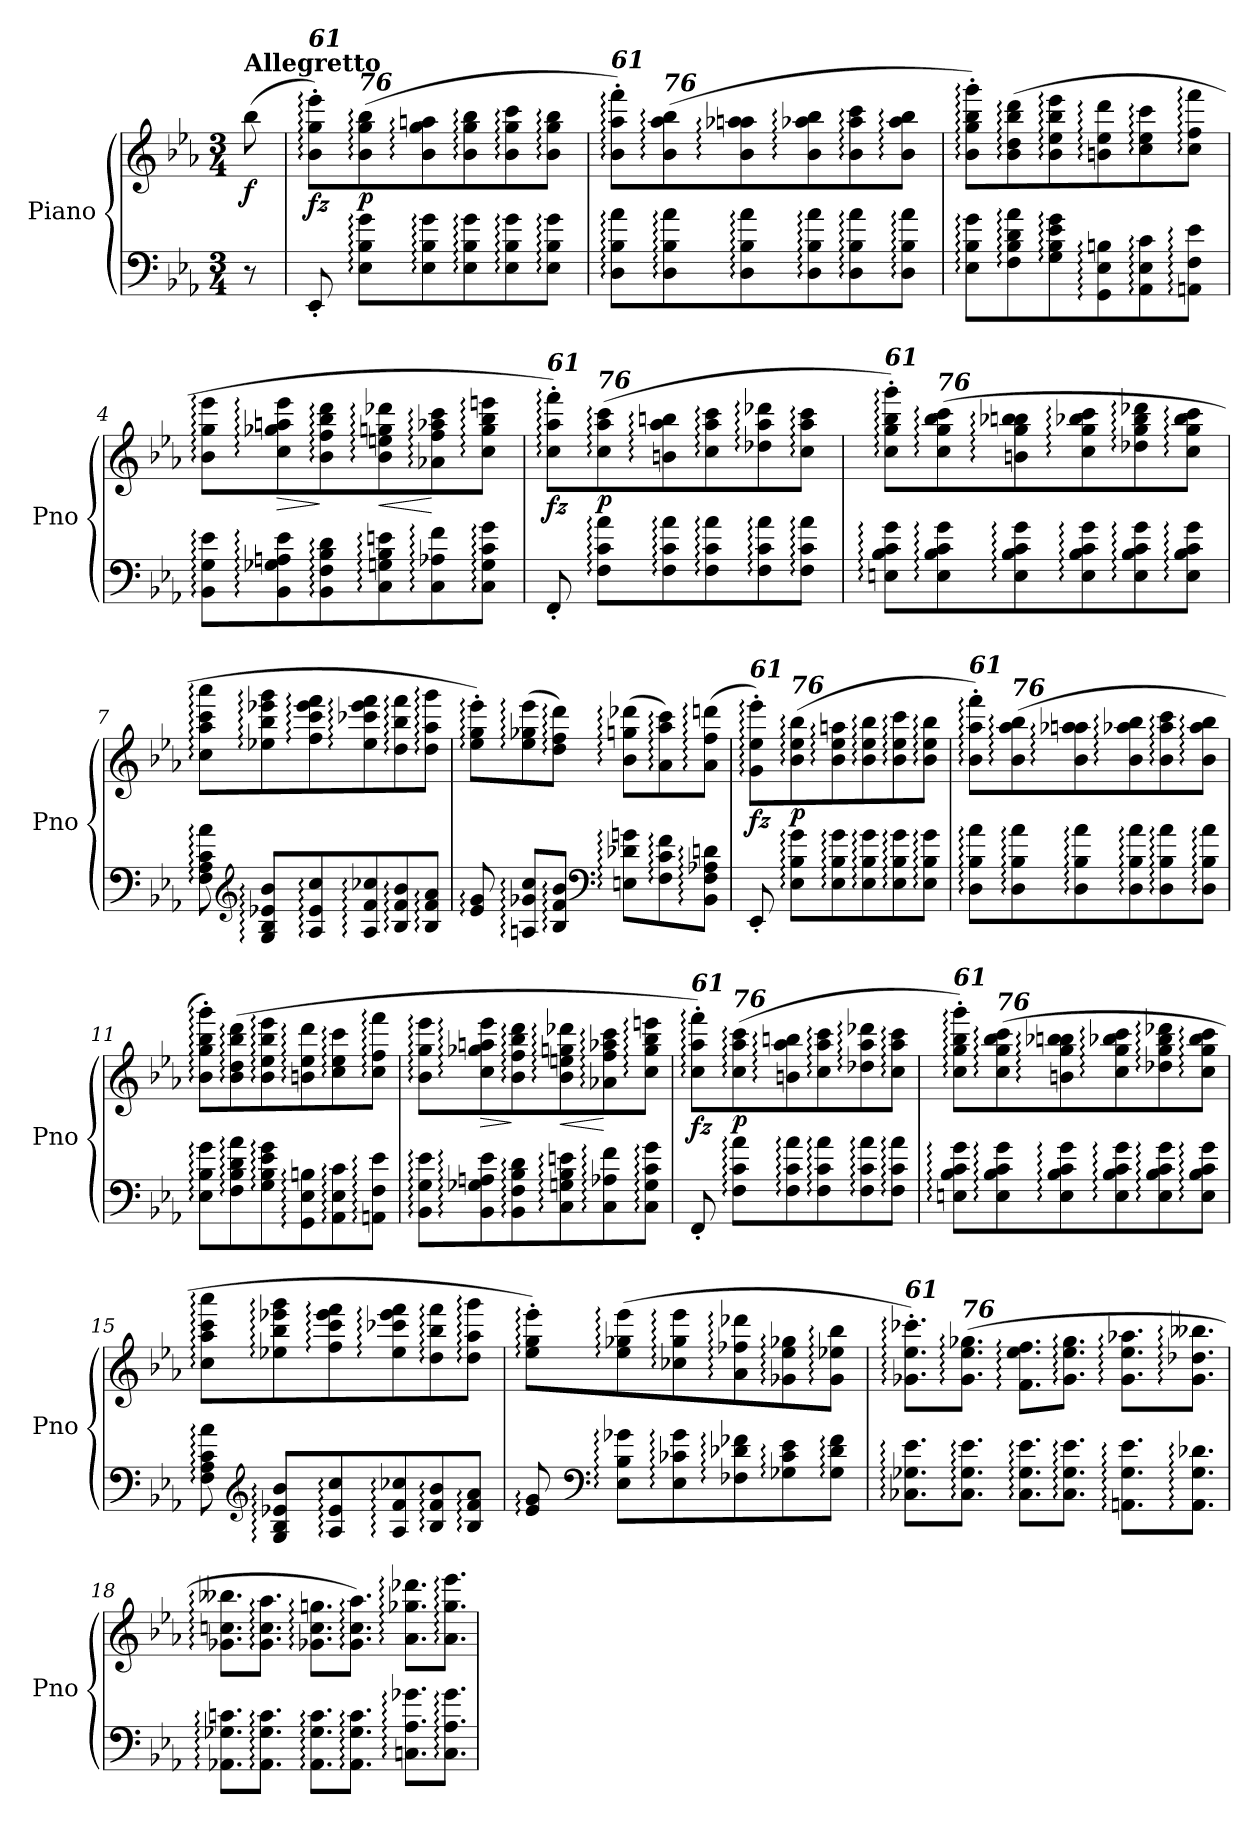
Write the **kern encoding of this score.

**kern	**kern	**dynam
*part1	*part1	*part1
*staff2	*staff1	*staff1/2
*I"Piano	*	*
*I'Pno	*	*
*clefF4	*clefG2	*
*k[b-e-a-]	*k[b-e-a-]	*
*M3/4	*M3/4	*
=	=	=
!	!LO:TX:a:B:t=Allegretto	!
!	!	!LO:DY:b
8r	(>8bb-\	f
=1	=1	=1
!	!LO:TX:a:Bi:t=61	!
!	!	!LO:DY:b
8EE-'/	8b-\:' 8gg\:' 8eee-\:'L)	fz
!	!LO:TX:a:Bi:t=76	!
!	!	!LO:DY:b
8E-\: 8B-\: 8g\:L	(>8b-\: 8gg\: 8bb-\:	p
8E-\: 8B-\: 8g\:	8b-\: 8gg\: 8aan\:	.
8E-\: 8B-\: 8g\:	8b-\: 8gg\: 8bb-\:	.
8E-\: 8B-\: 8g\:	8b-\: 8gg\: 8ccc\:	.
8E-\: 8B-\: 8g\:J	8b-\: 8gg\: 8bb-\:J	.
=2	=2	=2
!	!LO:TX:a:Bi:t=61	!
8D\: 8B-\: 8a-\:L	8b-\:' 8aa-\:' 8fff\:'L)	.
!	!LO:TX:a:Bi:t=76	!
8D\: 8B-\: 8a-\:	(>8b-\: 8aa-\: 8bb-\:	.
8D\: 8B-\: 8a-\:	8b-\: 8aa-X\: 8aan\:	.
8D\: 8B-\: 8a-\:	8b-\: 8aa-X\: 8bb-\:	.
8D\: 8B-\: 8a-\:	8b-\: 8aa-\: 8ccc\:	.
8D\: 8B-\: 8a-\:J	8b-\: 8aa-\: 8bb-\:J	.
=3	=3	=3
8E-\: 8B-\: 8g\:L	8b-\:' 8gg\:' 8bb-\:' 8ggg\:'L)	.
8F\: 8B-\: 8d\: 8a-\:	(>8b-\: 8dd\: 8bb-\: 8ddd\:	.
8G\: 8B-\: 8e-\: 8g\:	8b-\: 8ee-\: 8bb-\: 8eee-\:	.
8GG\: 8E-\: 8Bn\:	8bn\: 8ee-\: 8ddd\:	.
8AA-\: 8E-\: 8c\:	8cc\: 8ee-\: 8ccc\:	.
8AAn\: 8F\: 8e-\:J	8cc\: 8ff\: 8fff\:J	.
!!LO:LB:g=z
=4	=4	=4
8BB-\: 8G\: 8e-\:L	8b-\: 8gg\: 8eee-\:L	.
!	!	!LO:HP:b
8BB-\: 8G-X\: 8An\: 8e-\:	8cc\: 8gg-X\: 8aan\: 8eee-\:	>
8BB-\: 8F\: 8B-\: 8d\:	8b-\: 8ff\: 8bb-\: 8ddd\:	]
!	!	!LO:HP:b
8C\: 8Gn\: 8B-\: 8en\:	8b-\: 8een\: 8ggn\: 8ddd-X\:	<
8C\: 8A-X\: 8f\:	8a-X\: 8ff\: 8aa-X\: 8ccc\:	[
8C\: 8G\: 8c\: 8g\:J	8cc\: 8gg\: 8bb-\: 8eeen\:J	.
=5	=5	=5
!	!LO:TX:a:Bi:t=61	!
!	!	!LO:DY:b
8FF'/	8cc\:' 8aa-\:' 8fff\:'L)	fz
!	!LO:TX:a:Bi:t=76	!
!	!	!LO:DY:b
8F\: 8c\: 8a-\:L	(>8cc\: 8aa-\: 8ccc\:	p
8F\: 8c\: 8a-\:	8bn\: 8aa-\: 8bbn\:	.
8F\: 8c\: 8a-\:	8cc\: 8aa-\: 8ccc\:	.
8F\: 8c\: 8a-\:	8dd-X\: 8aa-\: 8ddd-X\:	.
8F\: 8c\: 8a-\:J	8cc\: 8aa-\: 8ccc\:J	.
=6	=6	=6
!	!LO:TX:a:Bi:t=61	!
8En\: 8B-\: 8c\: 8g\:L	8cc\:' 8gg\:' 8bb-\:' 8ggg\:'L)	.
!	!LO:TX:a:Bi:t=76	!
8E\: 8B-\: 8c\: 8g\:	(>8cc\: 8gg\: 8bb-\: 8ccc\:	.
8E\: 8B-\: 8c\: 8g\:	8bn\: 8gg\: 8bb-X\: 8bbn\:	.
8E\: 8B-\: 8c\: 8g\:	8cc\: 8gg\: 8bb-X\: 8ccc\:	.
8E\: 8B-\: 8c\: 8g\:	8dd-X\: 8gg\: 8bb-\: 8ddd-X\:	.
8E\: 8B-\: 8c\: 8g\:J	8cc\: 8gg\: 8bb-\: 8ccc\:J	.
!!LO:PB:g=z
=7	=7	=7
8F\: 8A-\: 8c\: 8a-\:	8cc\: 8aa-\: 8ccc\: 8aaa-\:L	.
*clefG2	*	*
8G/: 8B-/: 8e-X/: 8b-/:L	8ee-X\: 8bb-\: 8eee-X\: 8ggg\:	.
8A-/: 8e-/: 8cc/:	8ff\: 8ccc\: 8eee-\: 8fff\:	.
8A-/: 8f/: 8cc-X/:	8ee-\: 8ccc-X\: 8eee-\: 8fff\:	.
8B-/: 8f/: 8b-/:	8dd\: 8bb-\: 8fff\:	.
8B-/: 8f/: 8a-/:J	8dd\: 8aa-\: 8ggg\:J	.
=8	=8	=8
8e-/: 8g/:	8ee-\:' 8gg\:' 8eee-\:'L)	.
8An/: 8g-X/: 8cc/:L	(>8ee-\: 8gg-X\: 8eee-\:	.
8B-/: 8f/: 8b-/:J	8dd\: 8ff\: 8ddd\:J)	.
*clefF4	*	*
8En\: 8d-X\: 8gn\:L	(>8b-\: 8ggn\: 8ddd-X\:L	.
8F\: 8c\: 8f\:	8a-\: 8aa-\: 8ccc\:)	.
8BB-\: 8F\: 8A-X\: 8dn\:J	(>8a-\: 8ff\: 8dddn\:J	.
=9	=9	=9
!	!LO:TX:a:Bi:t=61	!
!	!	!LO:DY:b
8EE-'/	8g\:' 8ee-\:' 8eee-\:'L)	fz
!	!LO:TX:a:Bi:t=76	!
!	!	!LO:DY:b
8E-\: 8B-\: 8g\:L	(>8b-\: 8ee-\: 8bb-\:	p
8E-\: 8B-\: 8g\:	8b-\: 8ee-\: 8aan\:	.
8E-\: 8B-\: 8g\:	8b-\: 8ee-\: 8bb-\:	.
8E-\: 8B-\: 8g\:	8b-\: 8ee-\: 8ccc\:	.
8E-\: 8B-\: 8g\:J	8b-\: 8ee-\: 8bb-\:J	.
!!LO:PB:g=z
=10	=10	=10
!	!LO:TX:a:Bi:t=61	!
8D\: 8B-\: 8a-\:L	8b-\:' 8aa-\:' 8fff\:'L)	.
!	!LO:TX:a:Bi:t=76	!
8D\: 8B-\: 8a-\:	(>8b-\: 8aa-\: 8bb-\:	.
8D\: 8B-\: 8a-\:	8b-\: 8aa-X\: 8aan\:	.
8D\: 8B-\: 8a-\:	8b-\: 8aa-X\: 8bb-\:	.
8D\: 8B-\: 8a-\:	8b-\: 8aa-\: 8ccc\:	.
8D\: 8B-\: 8a-\:J	8b-\: 8aa-\: 8bb-\:J	.
=11	=11	=11
8E-\: 8B-\: 8g\:L	8b-\:' 8gg\:' 8bb-\:' 8ggg\:'L)	.
8F\: 8B-\: 8d\: 8a-\:	(>8b-\: 8dd\: 8bb-\: 8ddd\:	.
8G\: 8B-\: 8e-\: 8g\:	8b-\: 8ee-\: 8bb-\: 8eee-\:	.
8GG\: 8E-\: 8Bn\:	8bn\: 8ee-\: 8ddd\:	.
8AA-\: 8E-\: 8c\:	8cc\: 8ee-\: 8ccc\:	.
8AAn\: 8F\: 8e-\:J	8cc\: 8ff\: 8fff\:J	.
=12	=12	=12
8BB-\: 8G\: 8e-\:L	8b-\: 8gg\: 8eee-\:L	.
!	!	!LO:HP:b
8BB-\: 8G-X\: 8An\: 8e-\:	8cc\: 8gg-X\: 8aan\: 8eee-\:	>
8BB-\: 8F\: 8B-\: 8d\:	8b-\: 8ff\: 8bb-\: 8ddd\:	]
!	!	!LO:HP:b
8C\: 8Gn\: 8B-\: 8en\:	8b-\: 8een\: 8ggn\: 8ddd-X\:	<
8C\: 8A-X\: 8f\:	8a-X\: 8ff\: 8aa-X\: 8ccc\:	[
8C\: 8G\: 8c\: 8g\:J	8cc\: 8gg\: 8bb-\: 8eeen\:J	.
!!LO:PB:g=z
=13	=13	=13
!	!LO:TX:a:Bi:t=61	!
!	!	!LO:DY:b
8FF'/	8cc\:' 8aa-\:' 8fff\:'L)	fz
!	!LO:TX:a:Bi:t=76	!
!	!	!LO:DY:b
8F\: 8c\: 8a-\:L	(>8cc\: 8aa-\: 8ccc\:	p
8F\: 8c\: 8a-\:	8bn\: 8aa-\: 8bbn\:	.
8F\: 8c\: 8a-\:	8cc\: 8aa-\: 8ccc\:	.
8F\: 8c\: 8a-\:	8dd-X\: 8aa-\: 8ddd-X\:	.
8F\: 8c\: 8a-\:J	8cc\: 8aa-\: 8ccc\:J	.
=14	=14	=14
!	!LO:TX:a:Bi:t=61	!
8En\: 8B-\: 8c\: 8g\:L	8cc\:' 8gg\:' 8bb-\:' 8ggg\:'L)	.
!	!LO:TX:a:Bi:t=76	!
8E\: 8B-\: 8c\: 8g\:	(>8cc\: 8gg\: 8bb-\: 8ccc\:	.
8E\: 8B-\: 8c\: 8g\:	8bn\: 8gg\: 8bb-X\: 8bbn\:	.
8E\: 8B-\: 8c\: 8g\:	8cc\: 8gg\: 8bb-X\: 8ccc\:	.
8E\: 8B-\: 8c\: 8g\:	8dd-X\: 8gg\: 8bb-\: 8ddd-X\:	.
8E\: 8B-\: 8c\: 8g\:J	8cc\: 8gg\: 8bb-\: 8ccc\:J	.
=15	=15	=15
8F\: 8A-\: 8c\: 8a-\:	8cc\: 8aa-\: 8ccc\: 8aaa-\:L	.
*clefG2	*	*
8G/: 8B-/: 8e-X/: 8b-/:L	8ee-X\: 8bb-\: 8eee-X\: 8ggg\:	.
8A-/: 8e-/: 8cc/:	8ff\: 8ccc\: 8eee-\: 8fff\:	.
8A-/: 8f/: 8cc-X/:	8ee-\: 8ccc-X\: 8eee-\: 8fff\:	.
8B-/: 8f/: 8b-/:	8dd\: 8bb-\: 8fff\:	.
8B-/: 8f/: 8a-/:J	8dd\: 8aa-\: 8ggg\:J	.
!!LO:LB:g=z
=16	=16	=16
8e-/: 8g/:	8ee-\:' 8gg\:' 8eee-\:'L)	.
*clefF4	*	*
8E-\: 8B-\: 8g-X\:L	(>8ee-\: 8gg-X\: 8eee-\:	.
8E-\: 8c-X\: 8g-\:	8cc-X\: 8gg-\: 8eee-\:	.
8F-X\: 8d-X\: 8f-X\:	8a-\: 8ff-X\: 8ddd-X\:	.
8G-X\: 8c-\: 8e-\:	8g-X\: 8ee-\: 8gg-X\:	.
8G-\: 8d-\: 8f-\:J	8g-\: 8ee-X\: 8bb-\:J	.
=17	=17	=17
*Xtuplet	*Xtuplet	*
!	!LO:TX:a:Bi:t=61	!
12.C-X\: 12.G-X\: 12.e-\:L	12.g-X\:' 12.ee-\:' 12.ccc-X\:'L)	.
!	!LO:TX:a:Bi:t=76	!
12.C-\: 12.G-\: 12.e-\:J	(>12.g-\: 12.ee-\: 12.gg-X\:J	.
12.C-\: 12.G-\: 12.e-\:L	12.f\: 12.ee-\: 12.ff\:L	.
12.C-\: 12.G-\: 12.e-\:J	12.g-\: 12.ee-\: 12.gg-\:J	.
12.AAn\: 12.G-\: 12.e-\:L	12.g-\: 12.ee-\: 12.aa-X\:L	.
12.AA\: 12.G-\: 12.d-X\:J	12.g-\: 12.dd-X\: 12.bb--X\:J	.
=18	=18	=18
12.AA-X\: 12.G-X\: 12.cn\:L	12.g-X\: 12.ccn\: 12.bb--X\:L	.
12.AA-\: 12.G-\: 12.c\:J	12.g-\: 12.cc\: 12.aa-\:J	.
12.AA-\: 12.G-\: 12.c\:L	12.g-X\: 12.cc\: 12.ggn\:L	.
12.AA-\: 12.G-\: 12.c\:J	12.g-\: 12.cc\: 12.aa-\:J)	.
12.Cn\: 12.A-\: 12.g-X\:L	12.a-\: 12.gg-X\: 12.ddd-X\:L	.
12.C\: 12.A-\: 12.g-\:J	12.a-\: 12.gg-\: 12.eee-\:J	.
=	=	=
*-	*-	*-
